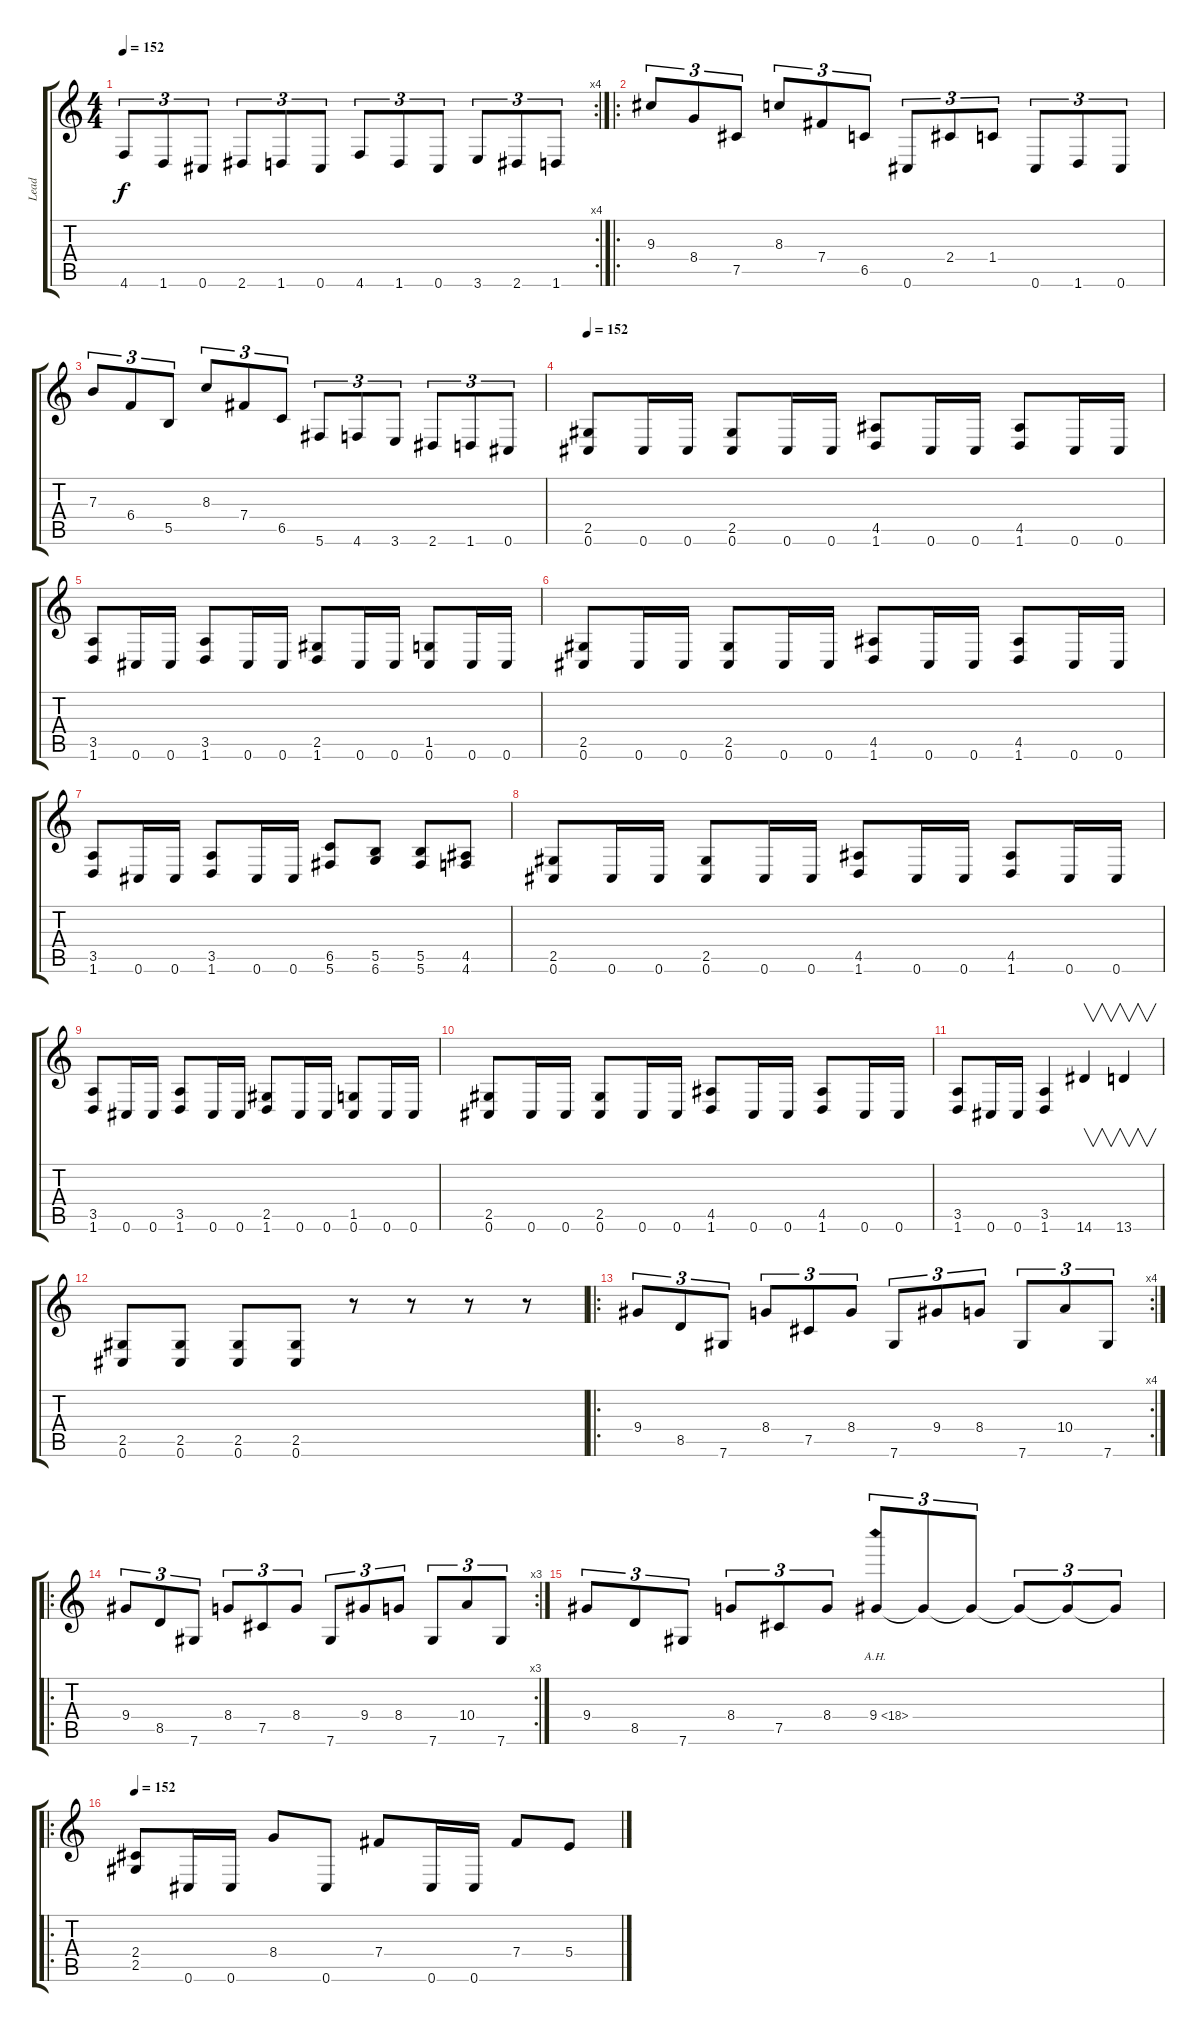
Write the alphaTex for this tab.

\track ("Lead" "Lead") {instrument overdrivenguitar}
\staff {score tabs}
\tuning (Db4 Ab3 E3 B2 Gb2 Db2) {hide}
\rc 4
\ts (4 4)
\tempo 152
\clef g2
\ks c
4.6.8{tu (3 2) dy f} 1.6.8{tu (3 2)} 0.6.8{tu (3 2)} 2.6.8{tu (3 2)} 1.6.8{tu (3 2)} 0.6.8{tu (3 2)} 4.6.8{tu (3 2)} 1.6.8{tu (3 2)} 0.6.8{tu (3 2)} 3.6.8{tu (3 2)} 2.6.8{tu (3 2)} 1.6.8{tu (3 2)} |
\ro
9.3.8{tu (3 2)} 8.4.8{tu (3 2)} 7.5.8{tu (3 2)} 8.3.8{tu (3 2)} 7.4.8{tu (3 2)} 6.5.8{tu (3 2)} 0.6.8{tu (3 2)} 2.4.8{tu (3 2)} 1.4.8{tu (3 2)} 0.6.8{tu (3 2)} 1.6.8{tu (3 2)} 0.6.8{tu (3 2)} |
7.3.8{tu (3 2)} 6.4.8{tu (3 2)} 5.5.8{tu (3 2)} 8.3.8{tu (3 2)} 7.4.8{tu (3 2)} 6.5.8{tu (3 2)} 5.6.8{tu (3 2)} 4.6.8{tu (3 2)} 3.6.8{tu (3 2)} 2.6.8{tu (3 2)} 1.6.8{tu (3 2)} 0.6.8{tu (3 2)} |
\tempo 152
(2.5 0.6).8 0.6.16 0.6.16 (2.5 0.6).8 0.6.16 0.6.16 (4.5 1.6).8 0.6.16 0.6.16 (4.5 1.6).8 0.6.16 0.6.16 |
(3.5 1.6).8 0.6.16 0.6.16 (3.5 1.6).8 0.6.16 0.6.16 (2.5 1.6).8 0.6.16 0.6.16 (1.5 0.6).8 0.6.16 0.6.16 |
(2.5 0.6).8 0.6.16 0.6.16 (2.5 0.6).8 0.6.16 0.6.16 (4.5 1.6).8 0.6.16 0.6.16 (4.5 1.6).8 0.6.16 0.6.16 |
(3.5 1.6).8 0.6.16 0.6.16 (3.5 1.6).8 0.6.16 0.6.16 (6.5 5.6).8 (5.5 6.6).8 (5.5 5.6).8 (4.5 4.6).8 |
(2.5 0.6).8 0.6.16 0.6.16 (2.5 0.6).8 0.6.16 0.6.16 (4.5 1.6).8 0.6.16 0.6.16 (4.5 1.6).8 0.6.16 0.6.16 |
(3.5 1.6).8 0.6.16 0.6.16 (3.5 1.6).8 0.6.16 0.6.16 (2.5 1.6).8 0.6.16 0.6.16 (1.5 0.6).8 0.6.16 0.6.16 |
(2.5 0.6).8 0.6.16 0.6.16 (2.5 0.6).8 0.6.16 0.6.16 (4.5 1.6).8 0.6.16 0.6.16 (4.5 1.6).8 0.6.16 0.6.16 |
(3.5 1.6).8 0.6.16 0.6.16 (3.5 1.6).4 14.6.4{v} 13.6.4{v} |
(2.5 0.6).8 (2.5 0.6).8 (2.5 0.6).8 (2.5 0.6).8 r.8 r.8 r.8 r.8 |
\ro
\rc 4
9.4.8{tu (3 2)} 8.5.8{tu (3 2)} 7.6.8{tu (3 2)} 8.4.8{tu (3 2)} 7.5.8{tu (3 2)} 8.4.8{tu (3 2)} 7.6.8{tu (3 2)} 9.4.8{tu (3 2)} 8.4.8{tu (3 2)} 7.6.8{tu (3 2)} 10.4.8{tu (3 2)} 7.6.8{tu (3 2)} |
\ro
\rc 3
9.4.8{tu (3 2)} 8.5.8{tu (3 2)} 7.6.8{tu (3 2)} 8.4.8{tu (3 2)} 7.5.8{tu (3 2)} 8.4.8{tu (3 2)} 7.6.8{tu (3 2)} 9.4.8{tu (3 2)} 8.4.8{tu (3 2)} 7.6.8{tu (3 2)} 10.4.8{tu (3 2)} 7.6.8{tu (3 2)} |
9.4.8{tu (3 2)} 8.5.8{tu (3 2)} 7.6.8{tu (3 2)} 8.4.8{tu (3 2)} 7.5.8{tu (3 2)} 8.4.8{tu (3 2)} 9.4{ah 9}.8{tu (3 2)} 9.4{t}.8{tu (3 2)} 9.4{t}.8{tu (3 2)} 9.4{t}.8{tu (3 2)} 9.4{t}.8{tu (3 2)} 9.4{t}.8{tu (3 2)} |
\ro
\tempo 152
(2.4 2.5).8 0.6.16 0.6.16 8.4.8 0.6.8 7.4.8 0.6.16 0.6.16 7.4.8 5.4.8
